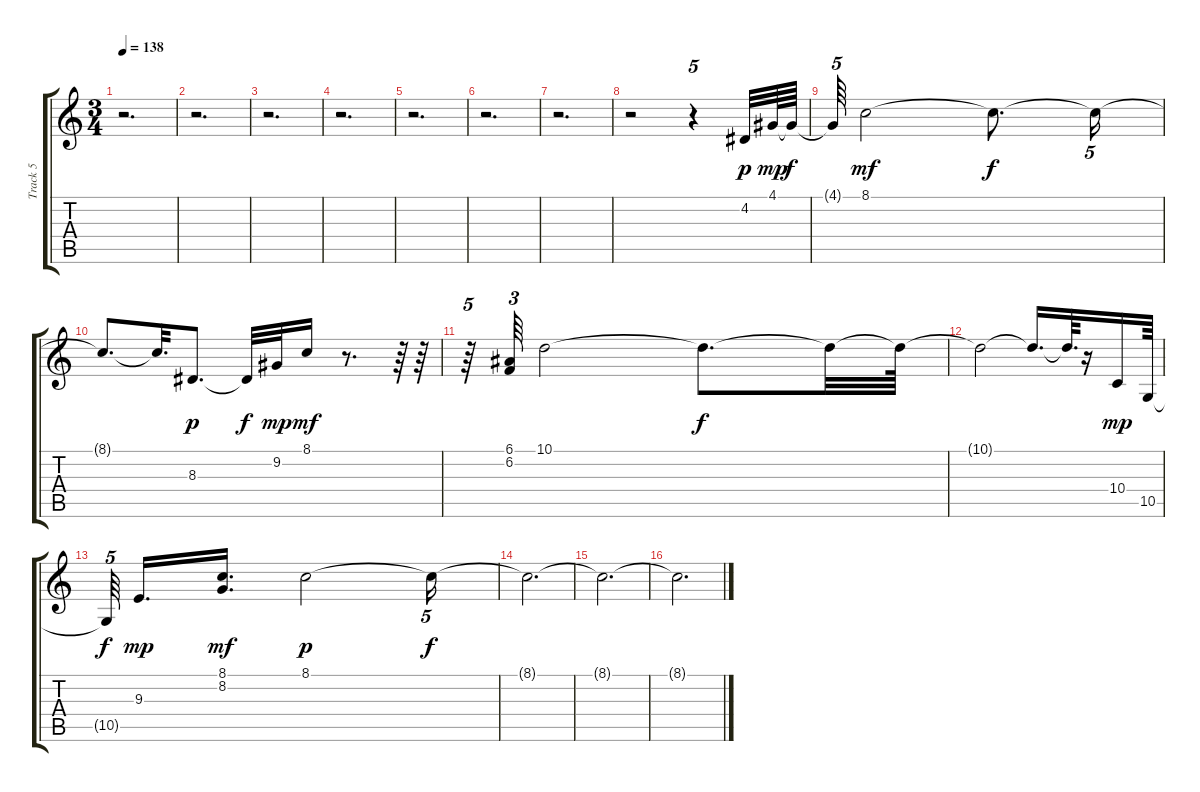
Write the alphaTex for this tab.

\track ("Track 5" "Track 5") {instrument electricpiano2}
\staff {score tabs}
\tuning (E4 B3 G3 D3 A2 E2) {hide}
\ts (3 4)
\tempo 138
\clef g2
\ks c
r.2{d dy pp} |
r.2{d} |
r.2{d} |
r.2{d} |
r.2{d} |
r.2{d} |
r.2{d} |
r.2 r.4{tu (5 4)} 4.2.32{dy p} 4.1.64{dy mp} 4.1{t}.64{dy f} |
4.1{t}.64{tu (5 4)} 8.1.2{dy mf} 8.1{t}.8{d dy f} 8.1{t}.16{tu (5 4)} |
8.1{t}.8{d} 8.1{t}.32{d} 8.3.8{d dy p} 8.3{t}.32{dy f} 9.2.32{dy mp} 8.1.16{dy mf} r.8{d} r.64 r.64 |
r.64{tu (5 4)} (6.1 6.2).64{tu (3 2)} 10.1.2 10.1{t}.8{d dy f} 10.1{t}.32 10.1{t}.64 |
10.1{t}.2 10.1{t}.16{d} 10.1{t}.64{d} r.16 10.4.16{dy mp} 10.5.64 |
10.5{t}.64{tu (5 4) dy f} 9.3.16{d dy mp} (8.1 8.2).16{d dy mf} 8.1.2{dy p} 8.1{t}.16{tu (5 4) dy f} |
8.1{t}.2{d} |
8.1{t}.2{d} |
8.1{t}.2{d}
